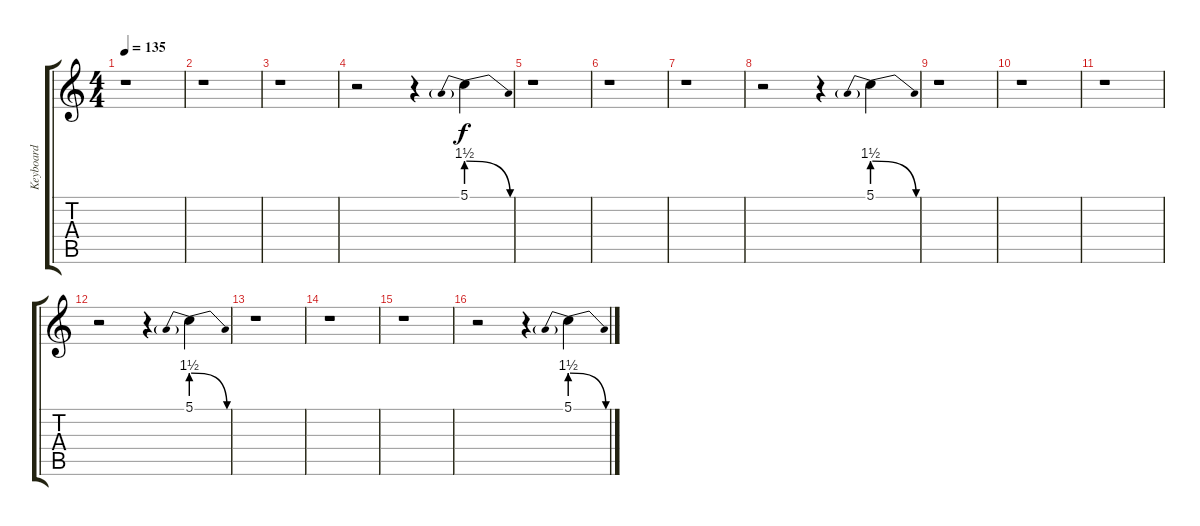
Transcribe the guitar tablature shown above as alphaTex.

\track ("Keyboard" "Keyboard") {instrument choiraahs}
\staff {score tabs}
\tuning (E4 B3 G3 D3 A2 E2) {hide}
\ts (4 4)
\tempo 135
\clef g2
\ks c
r.1{dy f} |
r.1 |
r.1 |
r.2{volume 10 instrument choiraahs} r.4 5.1{be (prebendrelease 0 6 60 0)}.4 |
r.1 |
r.1 |
r.1 |
r.2 r.4 5.1{be (prebendrelease 0 6 60 0)}.4 |
r.1 |
r.1 |
r.1 |
r.2 r.4 5.1{be (prebendrelease 0 6 60 0)}.4 |
r.1 |
r.1 |
r.1 |
r.2 r.4 5.1{be (prebendrelease 0 6 60 0)}.4
